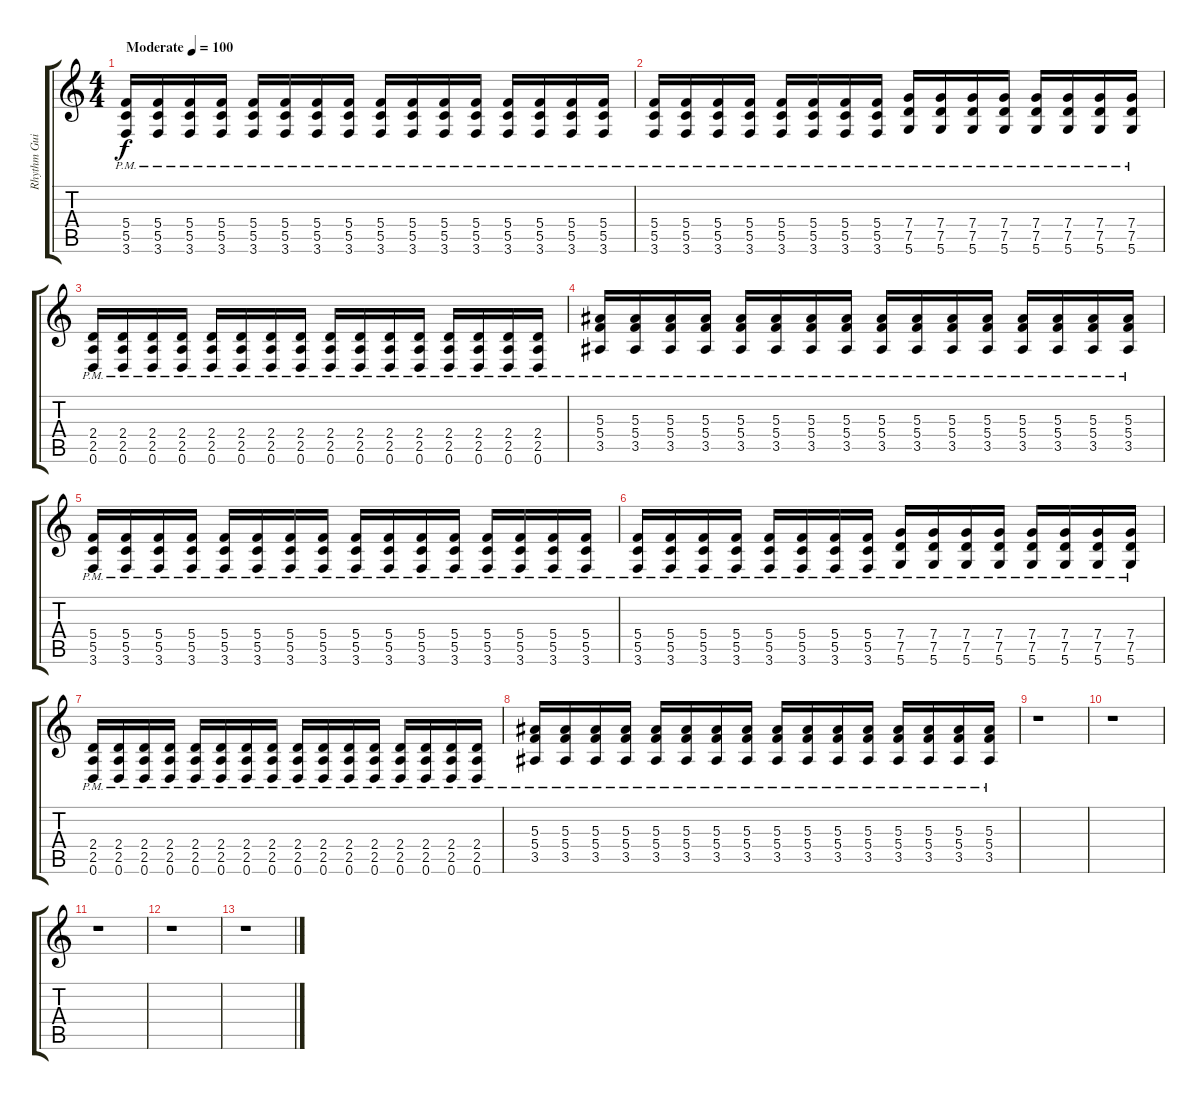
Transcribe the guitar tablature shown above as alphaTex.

\track ("Rhythm Guitar" "Rhythm Gui") {instrument distortionguitar}
\staff {score tabs}
\tuning (D4 A3 F3 C3 G2 D2) {hide}
\ts (4 4)
\tempo (100 "Moderate")
\clef g2
\ks c
(5.4{pm} 5.5{pm} 3.6{pm}).16{dy f instrument distortionguitar} (5.4{pm} 5.5{pm} 3.6{pm}).16 (5.4{pm} 5.5{pm} 3.6{pm}).16 (5.4{pm} 5.5{pm} 3.6{pm}).16 (5.4{pm} 5.5{pm} 3.6{pm}).16 (5.4{pm} 5.5{pm} 3.6{pm}).16 (5.4{pm} 5.5{pm} 3.6{pm}).16 (5.4{pm} 5.5{pm} 3.6{pm}).16 (5.4{pm} 5.5{pm} 3.6{pm}).16 (5.4{pm} 5.5{pm} 3.6{pm}).16 (5.4{pm} 5.5{pm} 3.6{pm}).16 (5.4{pm} 5.5{pm} 3.6{pm}).16 (5.4{pm} 5.5{pm} 3.6{pm}).16 (5.4{pm} 5.5{pm} 3.6{pm}).16 (5.4{pm} 5.5{pm} 3.6{pm}).16 (5.4{pm} 5.5{pm} 3.6{pm}).16 |
(5.4{pm} 5.5{pm} 3.6{pm}).16 (5.4{pm} 5.5{pm} 3.6{pm}).16 (5.4{pm} 5.5{pm} 3.6{pm}).16 (5.4{pm} 5.5{pm} 3.6{pm}).16 (5.4{pm} 5.5{pm} 3.6{pm}).16 (5.4{pm} 5.5{pm} 3.6{pm}).16 (5.4{pm} 5.5{pm} 3.6{pm}).16 (5.4{pm} 5.5{pm} 3.6{pm}).16 (7.4{pm} 7.5{pm} 5.6{pm}).16 (7.4{pm} 7.5{pm} 5.6{pm}).16 (7.4{pm} 7.5{pm} 5.6{pm}).16 (7.4{pm} 7.5{pm} 5.6{pm}).16 (7.4{pm} 7.5{pm} 5.6{pm}).16 (7.4{pm} 7.5{pm} 5.6{pm}).16 (7.4{pm} 7.5{pm} 5.6{pm}).16 (7.4{pm} 7.5{pm} 5.6{pm}).16 |
(2.4{pm} 2.5{pm} 0.6{pm}).16 (2.4{pm} 2.5{pm} 0.6{pm}).16 (2.4{pm} 2.5{pm} 0.6{pm}).16 (2.4{pm} 2.5{pm} 0.6{pm}).16 (2.4{pm} 2.5{pm} 0.6{pm}).16 (2.4{pm} 2.5{pm} 0.6{pm}).16 (2.4{pm} 2.5{pm} 0.6{pm}).16 (2.4{pm} 2.5{pm} 0.6{pm}).16 (2.4{pm} 2.5{pm} 0.6{pm}).16 (2.4{pm} 2.5{pm} 0.6{pm}).16 (2.4{pm} 2.5{pm} 0.6{pm}).16 (2.4{pm} 2.5{pm} 0.6{pm}).16 (2.4{pm} 2.5{pm} 0.6{pm}).16 (2.4{pm} 2.5{pm} 0.6{pm}).16 (2.4{pm} 2.5{pm} 0.6{pm}).16 (2.4{pm} 2.5{pm} 0.6{pm}).16 |
(5.3{pm} 5.4{pm} 3.5{pm}).16 (5.3{pm} 5.4{pm} 3.5{pm}).16 (5.3{pm} 5.4{pm} 3.5{pm}).16 (5.3{pm} 5.4{pm} 3.5{pm}).16 (5.3{pm} 5.4{pm} 3.5{pm}).16 (5.3{pm} 5.4{pm} 3.5{pm}).16 (5.3{pm} 5.4{pm} 3.5{pm}).16 (5.3{pm} 5.4{pm} 3.5{pm}).16 (5.3{pm} 5.4{pm} 3.5{pm}).16 (5.3{pm} 5.4{pm} 3.5{pm}).16 (5.3{pm} 5.4{pm} 3.5{pm}).16 (5.3{pm} 5.4{pm} 3.5{pm}).16 (5.3{pm} 5.4{pm} 3.5{pm}).16 (5.3{pm} 5.4{pm} 3.5{pm}).16 (5.3{pm} 5.4{pm} 3.5{pm}).16 (5.3{pm} 5.4{pm} 3.5{pm}).16 |
(5.4{pm} 5.5{pm} 3.6{pm}).16 (5.4{pm} 5.5{pm} 3.6{pm}).16 (5.4{pm} 5.5{pm} 3.6{pm}).16 (5.4{pm} 5.5{pm} 3.6{pm}).16 (5.4{pm} 5.5{pm} 3.6{pm}).16 (5.4{pm} 5.5{pm} 3.6{pm}).16 (5.4{pm} 5.5{pm} 3.6{pm}).16 (5.4{pm} 5.5{pm} 3.6{pm}).16 (5.4{pm} 5.5{pm} 3.6{pm}).16 (5.4{pm} 5.5{pm} 3.6{pm}).16 (5.4{pm} 5.5{pm} 3.6{pm}).16 (5.4{pm} 5.5{pm} 3.6{pm}).16 (5.4{pm} 5.5{pm} 3.6{pm}).16 (5.4{pm} 5.5{pm} 3.6{pm}).16 (5.4{pm} 5.5{pm} 3.6{pm}).16 (5.4{pm} 5.5{pm} 3.6{pm}).16 |
(5.4{pm} 5.5{pm} 3.6{pm}).16 (5.4{pm} 5.5{pm} 3.6{pm}).16 (5.4{pm} 5.5{pm} 3.6{pm}).16 (5.4{pm} 5.5{pm} 3.6{pm}).16 (5.4{pm} 5.5{pm} 3.6{pm}).16 (5.4{pm} 5.5{pm} 3.6{pm}).16 (5.4{pm} 5.5{pm} 3.6{pm}).16 (5.4{pm} 5.5{pm} 3.6{pm}).16 (7.4{pm} 7.5{pm} 5.6{pm}).16 (7.4{pm} 7.5{pm} 5.6{pm}).16 (7.4{pm} 7.5{pm} 5.6{pm}).16 (7.4{pm} 7.5{pm} 5.6{pm}).16 (7.4{pm} 7.5{pm} 5.6{pm}).16 (7.4{pm} 7.5{pm} 5.6{pm}).16 (7.4{pm} 7.5{pm} 5.6{pm}).16 (7.4{pm} 7.5{pm} 5.6{pm}).16 |
(2.4{pm} 2.5{pm} 0.6{pm}).16 (2.4{pm} 2.5{pm} 0.6{pm}).16 (2.4{pm} 2.5{pm} 0.6{pm}).16 (2.4{pm} 2.5{pm} 0.6{pm}).16 (2.4{pm} 2.5{pm} 0.6{pm}).16 (2.4{pm} 2.5{pm} 0.6{pm}).16 (2.4{pm} 2.5{pm} 0.6{pm}).16 (2.4{pm} 2.5{pm} 0.6{pm}).16 (2.4{pm} 2.5{pm} 0.6{pm}).16 (2.4{pm} 2.5{pm} 0.6{pm}).16 (2.4{pm} 2.5{pm} 0.6{pm}).16 (2.4{pm} 2.5{pm} 0.6{pm}).16 (2.4{pm} 2.5{pm} 0.6{pm}).16 (2.4{pm} 2.5{pm} 0.6{pm}).16 (2.4{pm} 2.5{pm} 0.6{pm}).16 (2.4{pm} 2.5{pm} 0.6{pm}).16 |
(5.3{pm} 5.4{pm} 3.5{pm}).16 (5.3{pm} 5.4{pm} 3.5{pm}).16 (5.3{pm} 5.4{pm} 3.5{pm}).16 (5.3{pm} 5.4{pm} 3.5{pm}).16 (5.3{pm} 5.4{pm} 3.5{pm}).16 (5.3 5.4 3.5{pm}).16 (5.3{pm} 5.4{pm} 3.5{pm}).16 (5.3{pm} 5.4{pm} 3.5{pm}).16 (5.3{pm} 5.4{pm} 3.5{pm}).16 (5.3{pm} 5.4{pm} 3.5{pm}).16 (5.3{pm} 5.4{pm} 3.5{pm}).16 (5.3{pm} 5.4{pm} 3.5{pm}).16 (5.3{pm} 5.4{pm} 3.5{pm}).16 (5.3{pm} 5.4{pm} 3.5{pm}).16 (5.3{pm} 5.4{pm} 3.5{pm}).16 (5.3{pm} 5.4{pm} 3.5{pm}).16 |
r.1 |
r.1 |
r.1 |
r.1 |
r.1
